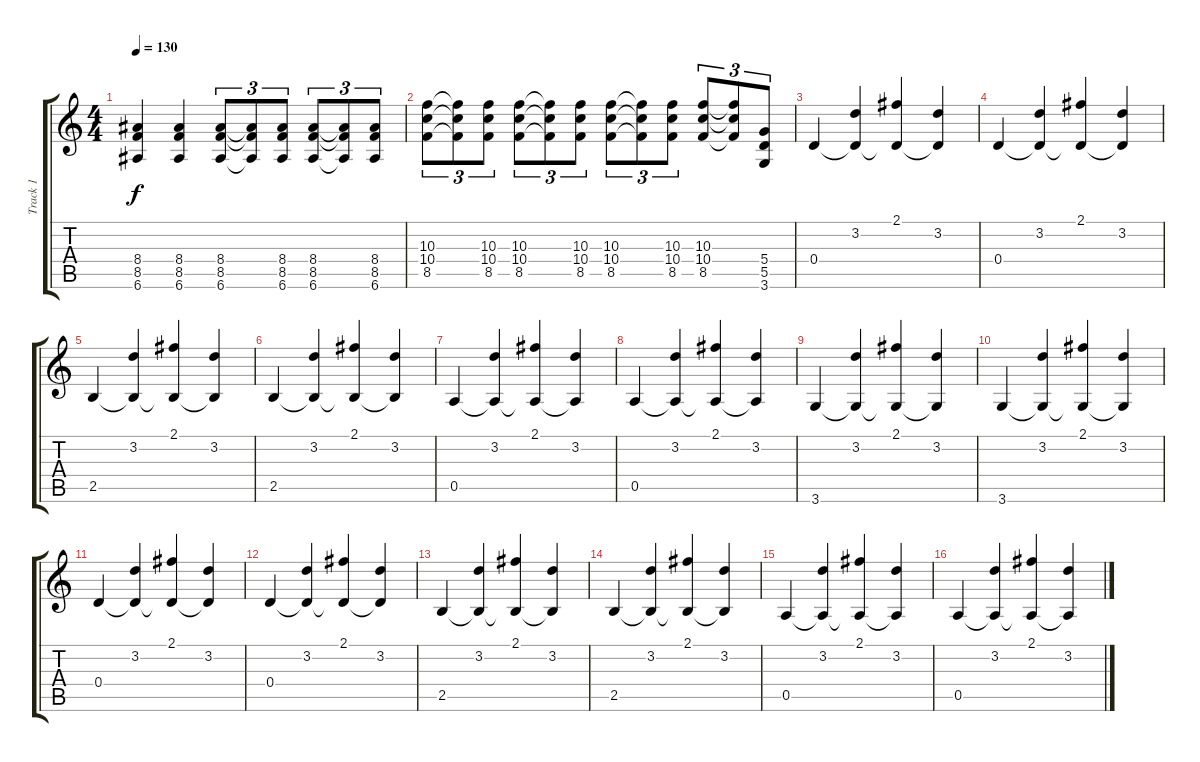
\track ("Track 1" "Track 1") {instrument overdrivenguitar}
\staff {score tabs}
\tuning (E4 B3 G3 D3 A2 E2) {hide}
\ts (4 4)
\tempo 130
\clef g2
\ks c
(8.4 8.5 6.6).4{dy f} (8.4 8.5 6.6).4 (8.4 8.5 6.6).8{tu (3 2)} (8.4{t} 8.5{t} 6.6{t}).8{tu (3 2)} (8.4 8.5 6.6).8{tu (3 2)} (8.4 8.5 6.6).8{tu (3 2)} (8.4{t} 8.5{t} 6.6{t}).8{tu (3 2)} (8.4 8.5 6.6).8{tu (3 2)} |
(10.3 10.4 8.5).8{tu (3 2)} (10.3{t} 10.4{t} 8.5{t}).8{tu (3 2)} (10.3 10.4 8.5).8{tu (3 2)} (10.3 10.4 8.5).8{tu (3 2)} (10.3{t} 10.4{t} 8.5{t}).8{tu (3 2)} (10.3 10.4 8.5).8{tu (3 2)} (10.3 10.4 8.5).8{tu (3 2)} (10.3{t} 10.4{t} 8.5{t}).8{tu (3 2)} (10.3 10.4 8.5).8{tu (3 2)} (10.3 10.4 8.5).8{tu (3 2)} (10.3{t} 10.4{t} 8.5{t}).8{tu (3 2)} (5.4 5.5 3.6).8{tu (3 2)} |
0.4.4 (3.2 0.4{t}).4 (2.1 0.4{t}).4 (3.2 0.4{t}).4 |
0.4.4 (3.2 0.4{t}).4 (2.1 0.4{t}).4 (3.2 0.4{t}).4 |
2.5.4 (3.2 2.5{t}).4 (2.1 2.5{t}).4 (3.2 2.5{t}).4 |
2.5.4 (3.2 2.5{t}).4 (2.1 2.5{t}).4 (3.2 2.5{t}).4 |
0.5.4 (3.2 0.5{t}).4 (2.1 0.5{t}).4 (3.2 0.5{t}).4 |
0.5.4 (3.2 0.5{t}).4 (2.1 0.5{t}).4 (3.2 0.5{t}).4 |
3.6.4 (3.2 3.6{t}).4 (2.1 3.6{t}).4 (3.2 3.6{t}).4 |
3.6.4 (3.2 3.6{t}).4 (2.1 3.6{t}).4 (3.2 3.6{t}).4 |
0.4.4 (3.2 0.4{t}).4 (2.1 0.4{t}).4 (3.2 0.4{t}).4 |
0.4.4 (3.2 0.4{t}).4 (2.1 0.4{t}).4 (3.2 0.4{t}).4 |
2.5.4 (3.2 2.5{t}).4 (2.1 2.5{t}).4 (3.2 2.5{t}).4 |
2.5.4 (3.2 2.5{t}).4 (2.1 2.5{t}).4 (3.2 2.5{t}).4 |
0.5.4 (3.2 0.5{t}).4 (2.1 0.5{t}).4 (3.2 0.5{t}).4 |
0.5.4 (3.2 0.5{t}).4 (2.1 0.5{t}).4 (3.2 0.5{t}).4
